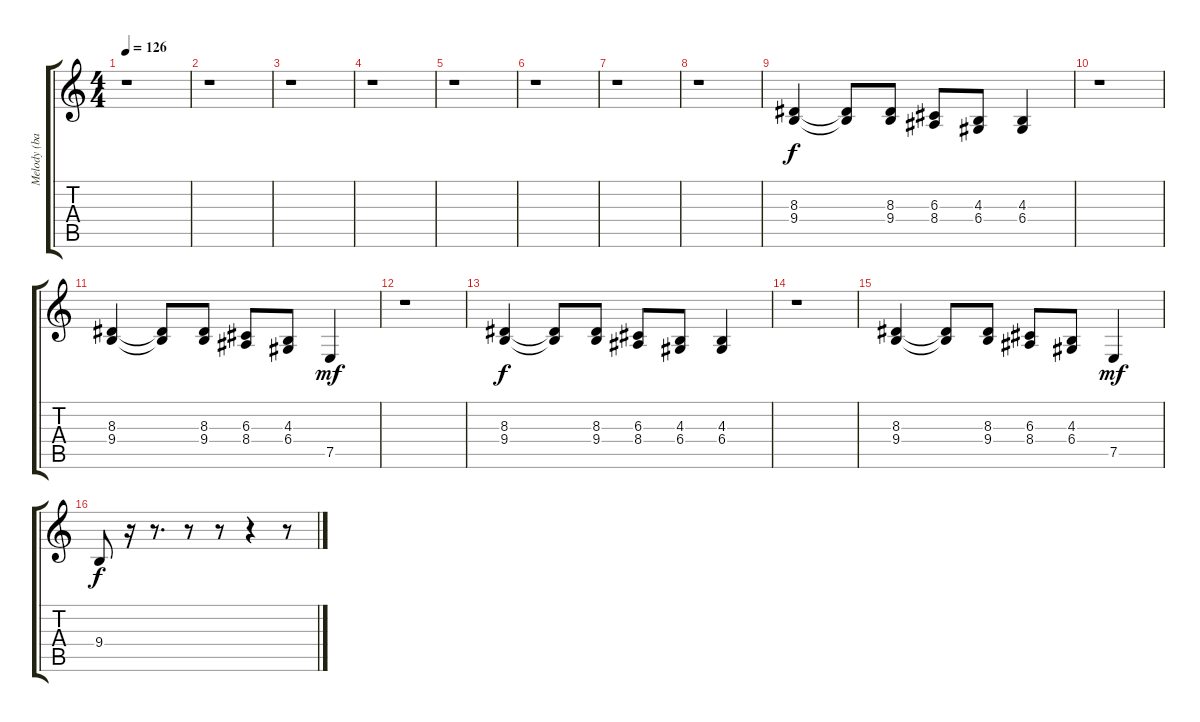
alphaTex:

\track ("Melody (backing)" "Melody (ba") {instrument lead6voice}
\staff {score tabs}
\tuning (E4 B3 G3 D3 A2 E2) {hide}
\ts (4 4)
\tempo 126
\clef g2
\ks c
r.1{dy f} |
r.1 |
r.1 |
r.1 |
r.1 |
r.1 |
r.1 |
r.1 |
(8.3 9.4).4 (8.3{t} 9.4{t}).8 (8.3 9.4).8 (6.3 8.4).8 (4.3 6.4).8 (4.3 6.4).4 |
r.1 |
(8.3 9.4).4 (8.3{t} 9.4{t}).8 (8.3 9.4).8 (6.3 8.4).8 (4.3 6.4).8 7.5.4{dy mf} |
r.1 |
(8.3 9.4).4{dy f} (8.3{t} 9.4{t}).8 (8.3 9.4).8 (6.3 8.4).8 (4.3 6.4).8 (4.3 6.4).4 |
r.1 |
(8.3 9.4).4 (8.3{t} 9.4{t}).8 (8.3 9.4).8 (6.3 8.4).8 (4.3 6.4).8 7.5.4{dy mf} |
9.4.8{dy f} r.16 r.8{d} r.8 r.8 r.4 r.8
